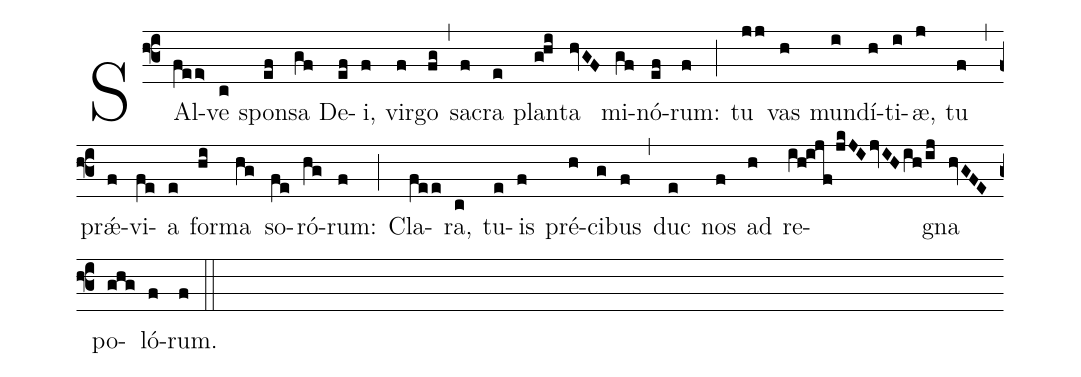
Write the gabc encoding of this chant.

%%
(f3)
SAl(fee>)ve(c) spon(ef)sa(gf) De(ef)i,(f) vir(f)go(fg) (,)
sa(f)cra(e) plan(g!hi)ta(hvGF) mi(gf)nó(ef)rum:(f) (;)
tu(jj) vas(h) mun(i)dí(h)ti(i)æ,(j) tu(f) (,)
prǽ(f)vi(fe)a(e) for(hi)ma(hg) so(fe)ró(hg)rum:(f) (;)
Cla(fee)ra,(c) tu(e)is(f) pré(h)ci(g)bus(f) (,)
duc(e) nos(f) ad(h) re(ih!ijf/jkJI/jvIHih/ij)gna(hvGFE) po(ghg)ló(f)rum.(f) (::)
